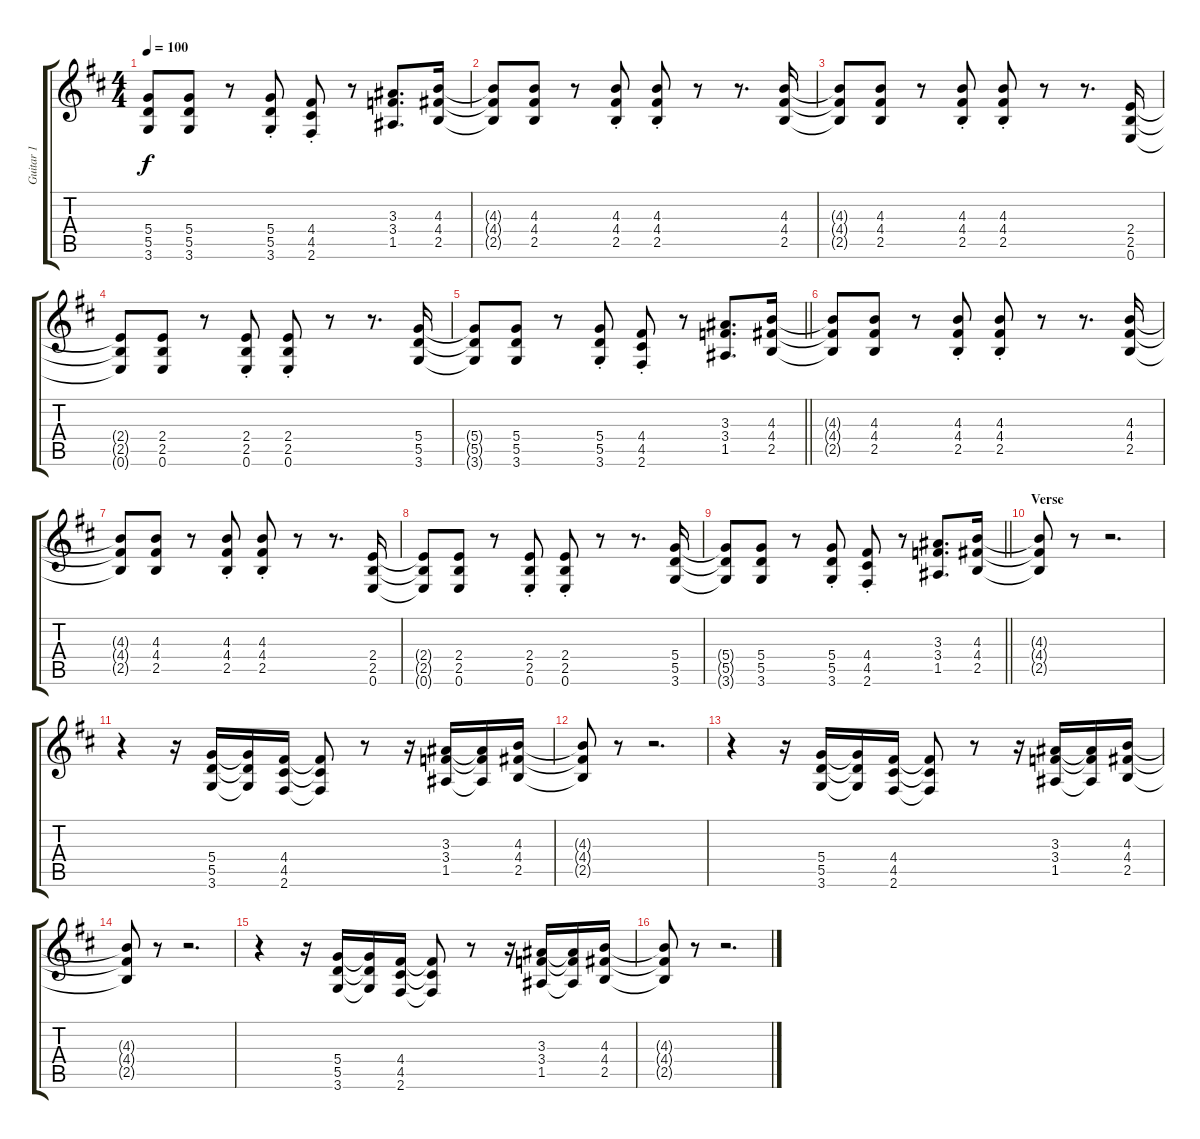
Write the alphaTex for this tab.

\track ("Guitar 1" "Guitar 1") {instrument overdrivenguitar}
\staff {score tabs}
\tuning (E4 B3 G3 D3 A2 E2) {hide}
\ts (4 4)
\tempo 100
\clef g2
\ks bminor
(5.4{t} 5.5{t} 3.6{t}).8{dy f} (5.4 5.5 3.6).8 r.8 (5.4{st} 5.5{st} 3.6{st}).8 (4.4{st} 4.5{st} 2.6{st}).8 r.8 (3.3 3.4 1.5).8{d} (4.3 4.4 2.5).16 |
(4.3{t} 4.4{t} 2.5{t}).8 (4.3 4.4 2.5).8 r.8 (4.3{st} 4.4{st} 2.5{st}).8 (4.3{st} 4.4{st} 2.5{st}).8 r.8 r.8{d} (4.3 4.4 2.5).16 |
(4.3{t} 4.4{t} 2.5{t}).8 (4.3 4.4 2.5).8 r.8 (4.3{st} 4.4{st} 2.5{st}).8 (4.3{st} 4.4{st} 2.5{st}).8 r.8 r.8{d} (2.4 2.5 0.6).16 |
(2.4{t} 2.5{t} 0.6{t}).8 (2.4 2.5 0.6).8 r.8 (2.4{st} 2.5{st} 0.6{st}).8 (2.4{st} 2.5{st} 0.6{st}).8 r.8 r.8{d} (5.4 5.5 3.6).16 |
\barLineRight lightlight
(5.4{t} 5.5{t} 3.6{t}).8 (5.4 5.5 3.6).8 r.8 (5.4{st} 5.5{st} 3.6{st}).8 (4.4{st} 4.5{st} 2.6{st}).8 r.8 (3.3 3.4 1.5).8{d} (4.3 4.4 2.5).16 |
(4.3{t} 4.4{t} 2.5{t}).8 (4.3 4.4 2.5).8 r.8 (4.3{st} 4.4{st} 2.5{st}).8 (4.3{st} 4.4{st} 2.5{st}).8 r.8 r.8{d} (4.3 4.4 2.5).16 |
(4.3{t} 4.4{t} 2.5{t}).8 (4.3 4.4 2.5).8 r.8 (4.3{st} 4.4{st} 2.5{st}).8 (4.3{st} 4.4{st} 2.5{st}).8 r.8 r.8{d} (2.4 2.5 0.6).16 |
(2.4{t} 2.5{t} 0.6{t}).8 (2.4 2.5 0.6).8 r.8 (2.4{st} 2.5{st} 0.6{st}).8 (2.4{st} 2.5{st} 0.6{st}).8 r.8 r.8{d} (5.4 5.5 3.6).16 |
\barLineRight lightlight
(5.4{t} 5.5{t} 3.6{t}).8 (5.4 5.5 3.6).8 r.8 (5.4{st} 5.5{st} 3.6{st}).8 (4.4{st} 4.5{st} 2.6{st}).8 r.8 (3.3 3.4 1.5).8{d} (4.3 4.4 2.5).16 |
\section ("" "Verse")
(4.3{t} 4.4{t} 2.5{t}).8 r.8 r.2{d} |
r.4 r.16 (5.4 5.5 3.6).16 (5.4{t} 5.5{t} 3.6{t}).16 (4.4 4.5 2.6).16 (4.4{t} 4.5{t} 2.6{t}).8 r.8 r.16 (3.3 3.4 1.5).16 (3.3{t} 3.4{t} 1.5{t}).16 (4.3 4.4 2.5).16 |
(4.3{t} 4.4{t} 2.5{t}).8 r.8 r.2{d} |
r.4 r.16 (5.4 5.5 3.6).16 (5.4{t} 5.5{t} 3.6{t}).16 (4.4 4.5 2.6).16 (4.4{t} 4.5{t} 2.6{t}).8 r.8 r.16 (3.3 3.4 1.5).16 (3.3{t} 3.4{t} 1.5{t}).16 (4.3 4.4 2.5).16 |
(4.3{t} 4.4{t} 2.5{t}).8 r.8 r.2{d} |
r.4 r.16 (5.4 5.5 3.6).16 (5.4{t} 5.5{t} 3.6{t}).16 (4.4 4.5 2.6).16 (4.4{t} 4.5{t} 2.6{t}).8 r.8 r.16 (3.3 3.4 1.5).16 (3.3{t} 3.4{t} 1.5{t}).16 (4.3 4.4 2.5).16 |
(4.3{t} 4.4{t} 2.5{t}).8 r.8 r.2{d}
